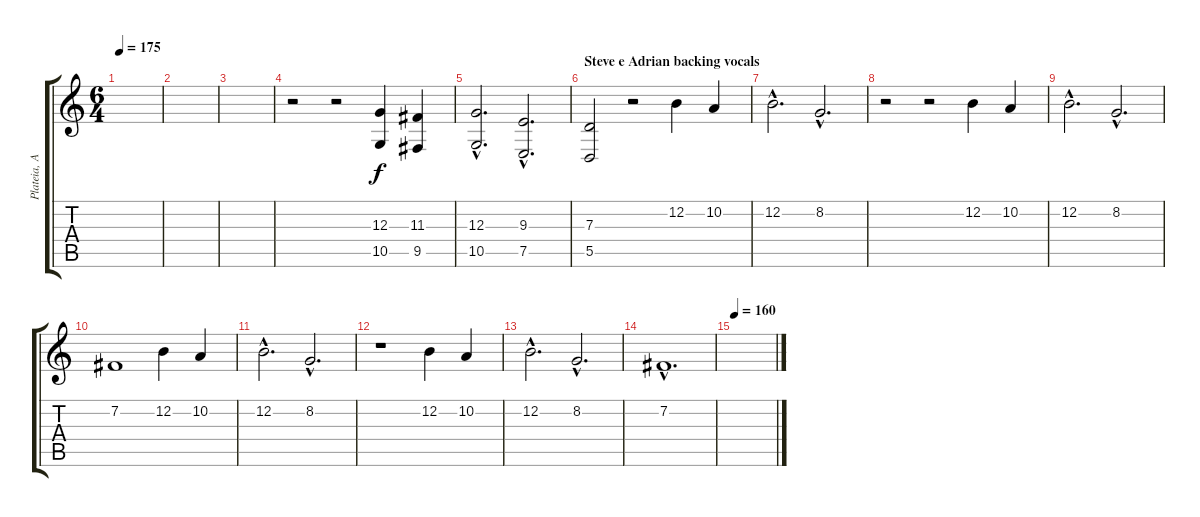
\track ("Plateia, Adrian e Steve backing vocals" "Plateia, A") {instrument applause}
\staff {score tabs}
\tuning (E4 B3 G3 D3 A2 E2) {hide}
\ts (6 4)
\tempo 175
\clef g2
\ks c
|
|
|
r.2 r.2 (12.3 10.5).4 (11.3 9.5).4 |
(12.3{hac} 10.5{hac}).2{d} (9.3{hac} 7.5{hac}).2{d} |
\section ("" "Steve e Adrian backing vocals")
(7.3 5.5).2 r.2{volume 16 instrument voiceoohs} 12.2.4 10.2.4 |
12.2{hac}.2{d} 8.2{hac}.2{d} |
r.2 r.2 12.2.4 10.2.4 |
12.2{hac}.2{d} 8.2{hac}.2{d} |
7.2.1 12.2.4 10.2.4 |
12.2{hac}.2{d} 8.2{hac}.2{d} |
r.1 12.2.4 10.2.4 |
12.2{hac}.2{d} 8.2{hac}.2{d} |
7.2{hac}.1{d} |
\tempo 160
